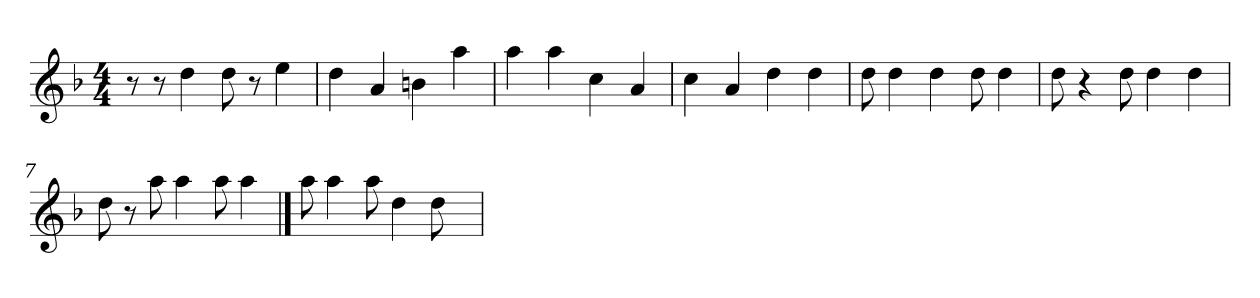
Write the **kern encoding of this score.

**kern
*part1
*staff1
*
*k[b-]
*M4/4
*MM120
=1
8r
8r
4dd
8dd
8r
4ee
=2
4dd
4a
4bn
4aa
=3
4aa
4aa
4cc
4a
=4
4cc
4a
4dd
4dd
!!LO:LB:g=z
=5
8dd
4dd
4dd
8dd
4dd
=6
8dd
4r
8dd
4dd
4dd
=7
8dd
8r
8aa
4aa
8aa
4aa
==8
8aa
4aa
8aa
4dd
8dd
8ryy
=
*-
